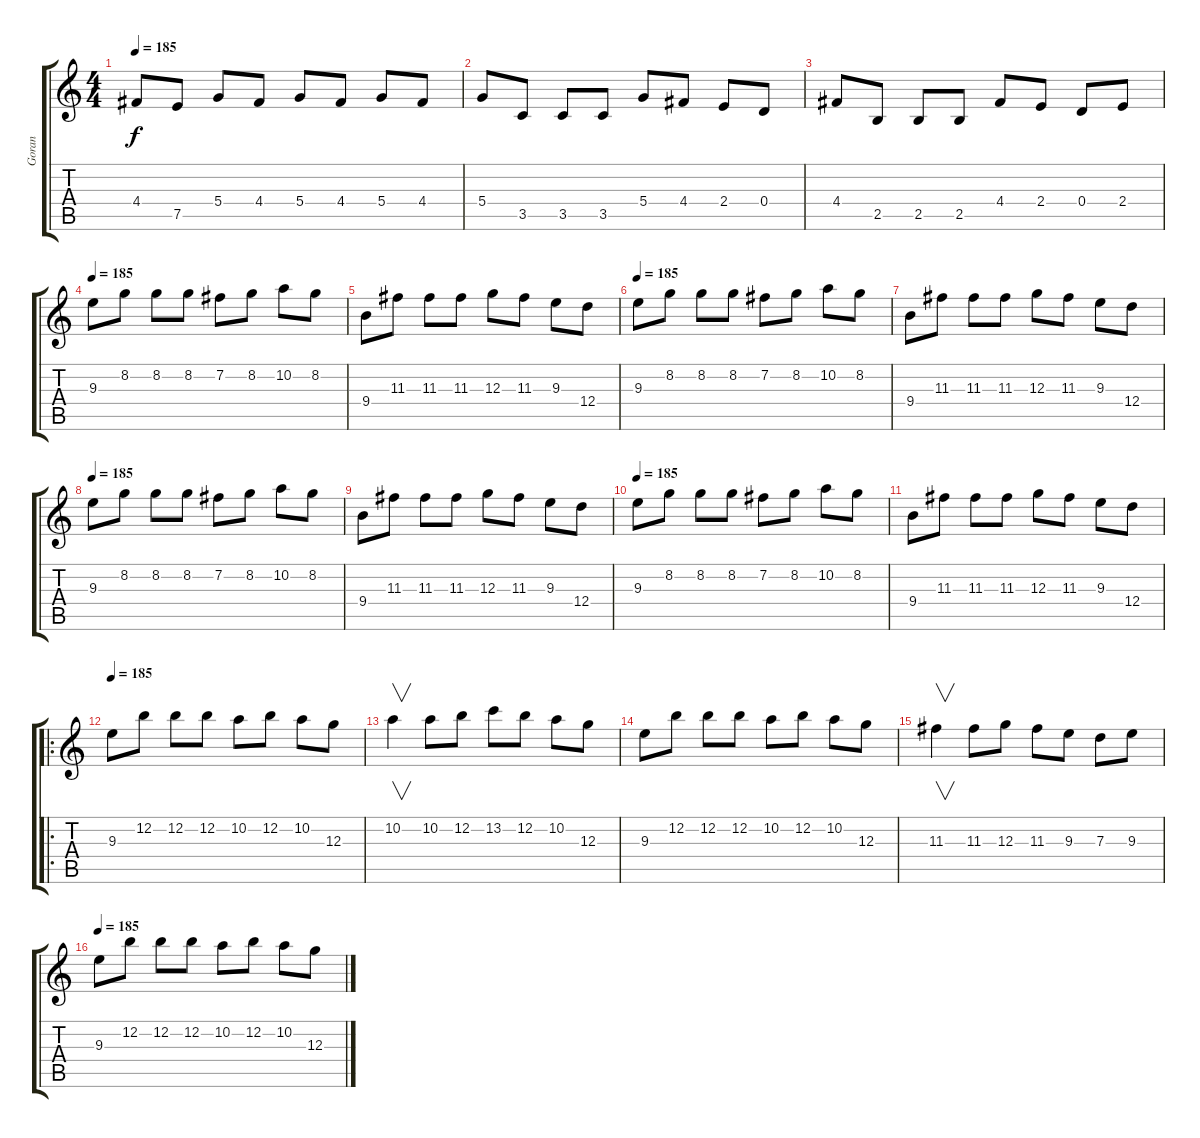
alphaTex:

\track ("Goran" "Goran") {instrument distortionguitar}
\staff {score tabs}
\tuning (E4 B3 G3 D3 A2 E2) {hide}
\ts (4 4)
\tempo 185
\clef g2
\ks c
4.4.8{dy f} 7.5.8 5.4.8 4.4.8 5.4.8 4.4.8 5.4.8 4.4.8 |
5.4.8 3.5.8 3.5.8 3.5.8 5.4.8 4.4.8 2.4.8 0.4.8 |
4.4.8 2.5.8 2.5.8 2.5.8 4.4.8 2.4.8 0.4.8 2.4.8 |
\tempo 185
9.3.8 8.2.8 8.2.8 8.2.8 7.2.8 8.2.8 10.2.8 8.2.8 |
9.4.8 11.3.8 11.3.8 11.3.8 12.3.8 11.3.8 9.3.8 12.4.8 |
\tempo 185
9.3.8 8.2.8 8.2.8 8.2.8 7.2.8 8.2.8 10.2.8 8.2.8 |
9.4.8 11.3.8 11.3.8 11.3.8 12.3.8 11.3.8 9.3.8 12.4.8 |
\tempo 185
9.3.8 8.2.8 8.2.8 8.2.8 7.2.8 8.2.8 10.2.8 8.2.8 |
9.4.8 11.3.8 11.3.8 11.3.8 12.3.8 11.3.8 9.3.8 12.4.8 |
\tempo 185
9.3.8 8.2.8 8.2.8 8.2.8 7.2.8 8.2.8 10.2.8 8.2.8 |
9.4.8 11.3.8 11.3.8 11.3.8 12.3.8 11.3.8 9.3.8 12.4.8 |
\ro
\tempo 185
9.3.8 12.2.8 12.2.8 12.2.8 10.2.8 12.2.8 10.2.8 12.3.8 |
10.2.4{v} 10.2.8 12.2.8 13.2.8 12.2.8 10.2.8 12.3.8 |
9.3.8 12.2.8 12.2.8 12.2.8 10.2.8 12.2.8 10.2.8 12.3.8 |
11.3.4{v} 11.3.8 12.3.8 11.3.8 9.3.8 7.3.8 9.3.8 |
\tempo 185
9.3.8 12.2.8 12.2.8 12.2.8 10.2.8 12.2.8 10.2.8 12.3.8
